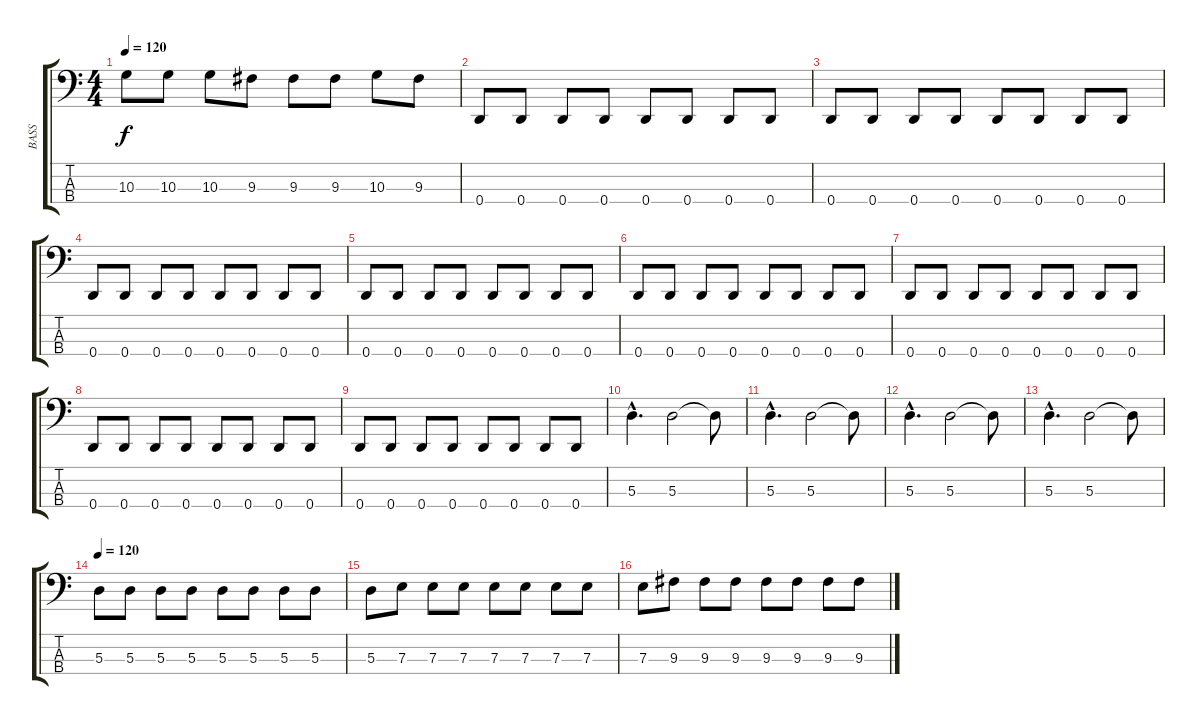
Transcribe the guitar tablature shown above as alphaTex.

\track ("BASS" "BASS") {instrument electricbasspick}
\staff {score tabs}
\tuning (G2 D2 A1 D1) {hide}
\ts (4 4)
\tempo 120
\clef f4
\ks c
10.3.8{dy f} 10.3.8 10.3.8 9.3.8 9.3.8 9.3.8 10.3.8 9.3.8 |
0.4.8 0.4.8 0.4.8 0.4.8 0.4.8 0.4.8 0.4.8 0.4.8 |
0.4.8 0.4.8 0.4.8 0.4.8 0.4.8 0.4.8 0.4.8 0.4.8 |
0.4.8 0.4.8 0.4.8 0.4.8 0.4.8 0.4.8 0.4.8 0.4.8 |
0.4.8 0.4.8 0.4.8 0.4.8 0.4.8 0.4.8 0.4.8 0.4.8 |
0.4.8 0.4.8 0.4.8 0.4.8 0.4.8 0.4.8 0.4.8 0.4.8 |
0.4.8 0.4.8 0.4.8 0.4.8 0.4.8 0.4.8 0.4.8 0.4.8 |
0.4.8 0.4.8 0.4.8 0.4.8 0.4.8 0.4.8 0.4.8 0.4.8 |
0.4.8 0.4.8 0.4.8 0.4.8 0.4.8 0.4.8 0.4.8 0.4.8 |
5.3{hac}.4{d} 5.3.2 5.3{t}.8 |
5.3{hac}.4{d} 5.3.2 5.3{t}.8 |
5.3{hac}.4{d} 5.3.2 5.3{t}.8 |
5.3{hac}.4{d} 5.3.2 5.3{t}.8 |
\tempo 120
5.3.8 5.3.8 5.3.8 5.3.8 5.3.8 5.3.8 5.3.8 5.3.8 |
5.3.8 7.3.8 7.3.8 7.3.8 7.3.8 7.3.8 7.3.8 7.3.8 |
7.3.8 9.3.8 9.3.8 9.3.8 9.3.8 9.3.8 9.3.8 9.3.8
